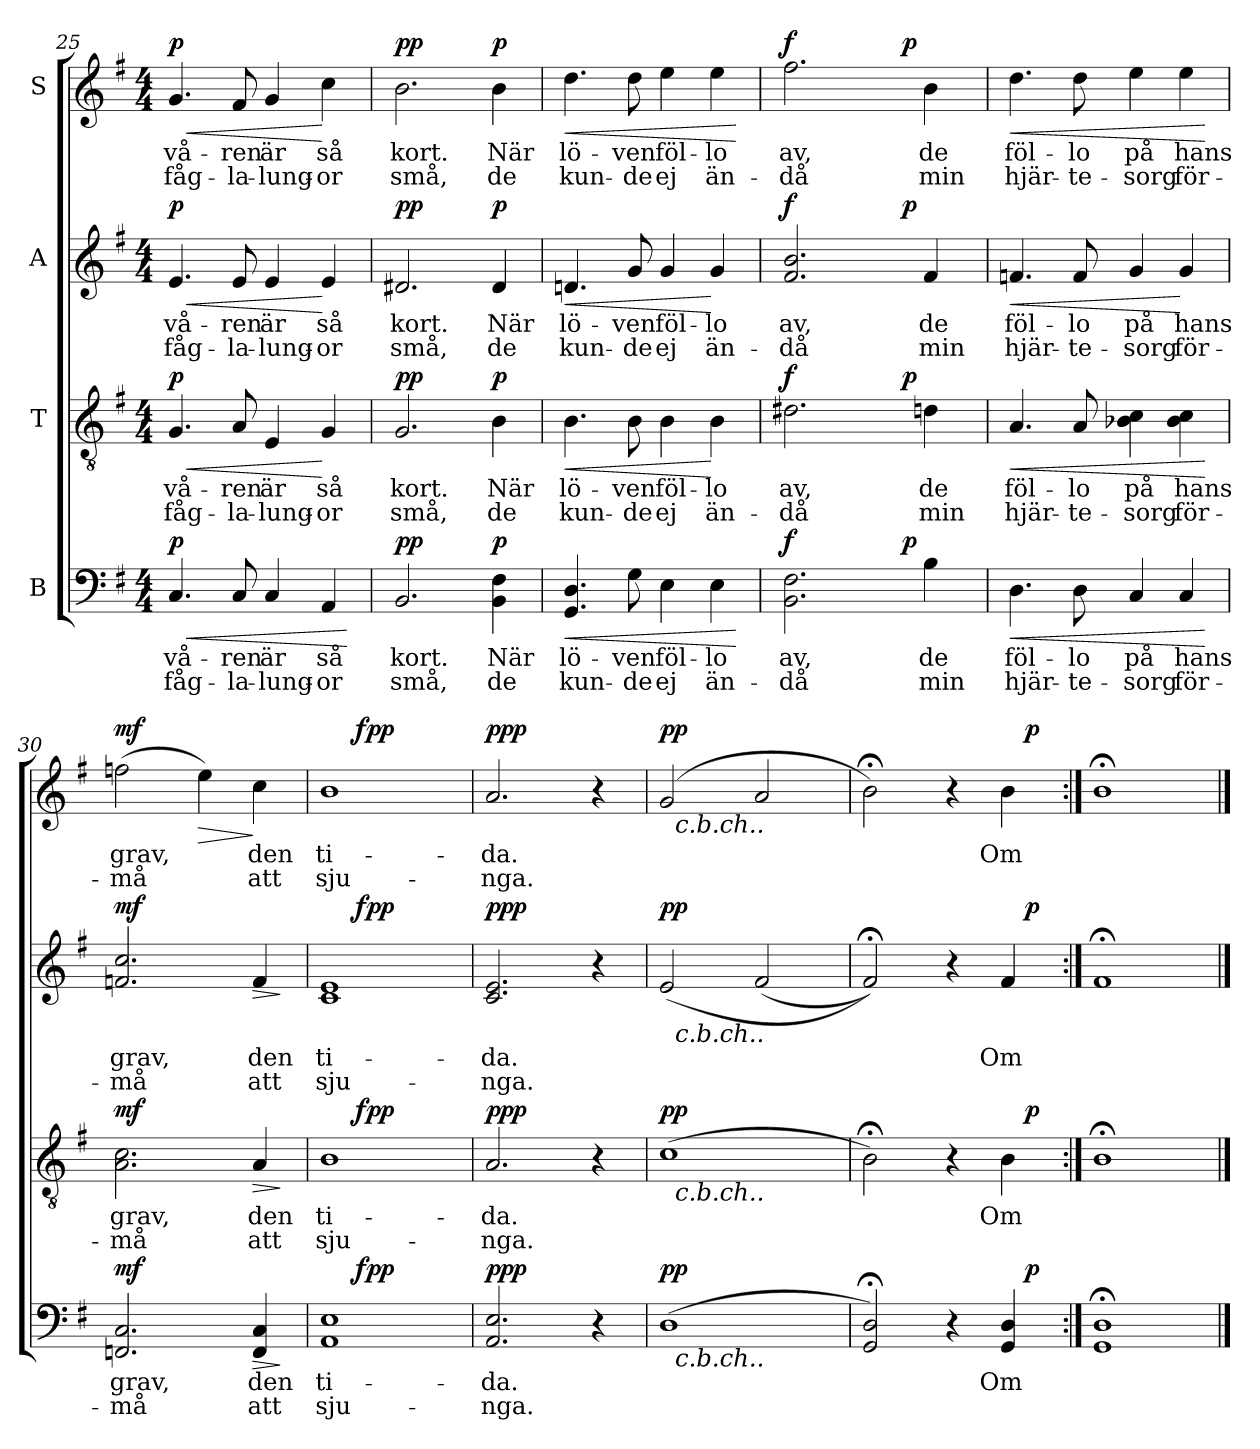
**kern	**text	**text	**dynam	**kern	**text	**text	**dynam	**kern	**text	**text	**dynam	**kern	**text	**text	**dynam
*part4	*part4	*part4	*part4	*part3	*part3	*part3	*part3	*part2	*part2	*part2	*part2	*part1	*part1	*part1	*part1
*staff4	*staff4	*staff4	*staff4	*staff3	*staff3	*staff3	*staff3	*staff2	*staff2	*staff2	*staff2	*staff1	*staff1	*staff1	*staff1
*I"B	*	*	*	*I"T	*	*	*	*I"A	*	*	*	*I"S	*	*	*
*clefF4	*	*	*	*clefGv2	*	*	*	*clefG2	*	*	*	*clefG2	*	*	*
*k[f#]	*	*	*	*k[f#]	*	*	*	*k[f#]	*	*	*	*k[f#]	*	*	*
*G:	*	*	*	*G:	*	*	*	*G:	*	*	*	*G:	*	*	*
*M4/4	*	*	*	*M4/4	*	*	*	*M4/4	*	*	*	*M4/4	*	*	*
=25	=25	=25	=25	=25	=25	=25	=25	=25	=25	=25	=25	=25	=25	=25	=25
!	!LO:LY:b	!LO:LY:b	!LO:HP:b	!	!LO:LY:b	!LO:LY:b	!LO:HP:b	!	!LO:LY:b	!LO:LY:b	!LO:HP:b	!	!LO:LY:b	!LO:LY:b	!LO:HP:b
!	!	!	!LO:DY:n=1:a	!	!	!	!LO:DY:n=1:a	!	!	!	!LO:DY:n=1:a	!	!	!	!LO:DY:n=1:a
4.C/	vå-	fåg-	< p	4.G/	vå-	fåg-	< p	4.e/	vå-	fåg-	< p	4.g/	vå-	fåg-	< p
!	!LO:LY:b	!LO:LY:b	!	!	!LO:LY:b	!LO:LY:b	!	!	!LO:LY:b	!LO:LY:b	!	!	!LO:LY:b	!LO:LY:b	!
8C/	-ren	-la-	.	8A/	-ren	-la-	.	8e/	-ren	-la-	.	8f#/	-ren	-la-	.
!	!LO:LY:b	!LO:LY:b	!	!	!LO:LY:b	!LO:LY:b	!	!	!LO:LY:b	!LO:LY:b	!	!	!LO:LY:b	!LO:LY:b	!
4C/	är	-lung-	.	4E/	är	-lung-	.	4e/	är	-lung-	.	4g/	är	-lung-	.
!	!LO:LY:b	!LO:LY:b	!	!	!LO:LY:b	!LO:LY:b	!	!	!LO:LY:b	!LO:LY:b	!	!	!LO:LY:b	!LO:LY:b	!
4AA/	så	-or	.	4G/	så	-or	[	4e/	så	-or	[	4cc\	så	-or	[
.	.	.	[	.	.	.	.	.	.	.	.	.	.	.	.
=26	=26	=26	=26	=26	=26	=26	=26	=26	=26	=26	=26	=26	=26	=26	=26
!	!LO:LY:b	!LO:LY:b	!LO:DY:a	!	!LO:LY:b	!LO:LY:b	!LO:DY:a	!	!LO:LY:b	!LO:LY:b	!LO:DY:a	!	!LO:LY:b	!LO:LY:b	!LO:DY:a
2.BB/	kort.	små,	pp	2.G/	kort.	små,	pp	2.d#X/	kort.	små,	pp	2.b\	kort.	små,	pp
!	!LO:LY:b	!LO:LY:b	!LO:DY:a	!	!LO:LY:b	!LO:LY:b	!LO:DY:a	!	!LO:LY:b	!LO:LY:b	!LO:DY:a	!	!LO:LY:b	!LO:LY:b	!LO:DY:a
4BB\ 4F#\	När	de	p	4B\	När	de	p	4d#/	När	de	p	4b\	När	de	p
=27	=27	=27	=27	=27	=27	=27	=27	=27	=27	=27	=27	=27	=27	=27	=27
!	!LO:LY:b	!LO:LY:b	!LO:HP:b	!	!LO:LY:b	!LO:LY:b	!LO:HP:b	!	!LO:LY:b	!LO:LY:b	!LO:HP:b	!	!LO:LY:b	!LO:LY:b	!LO:HP:b
4.GG/ 4.D/	lö-	kun-	<	4.B\	lö-	kun-	<	4.dni/	lö-	kun-	<	4.dd\	lö-	kun-	<
!	!LO:LY:b	!LO:LY:b	!	!	!LO:LY:b	!LO:LY:b	!	!	!LO:LY:b	!LO:LY:b	!	!	!LO:LY:b	!LO:LY:b	!
8G\	-ven	-de	.	8B\	-ven	-de	.	8g/	-ven	-de	.	8dd\	-ven	-de	.
!	!LO:LY:b	!LO:LY:b	!	!	!LO:LY:b	!LO:LY:b	!	!	!LO:LY:b	!LO:LY:b	!	!	!LO:LY:b	!LO:LY:b	!
4E\	föl-	ej	.	4B\	föl-	ej	.	4g/	föl-	ej	.	4ee\	föl-	ej	.
!	!LO:LY:b	!LO:LY:b	!	!	!LO:LY:b	!LO:LY:b	!	!	!LO:LY:b	!LO:LY:b	!	!	!LO:LY:b	!LO:LY:b	!
4E\	-lo	än-	.	4B\	-lo	än-	[	4g/	-lo	än-	[	4ee\	-lo	än-	.
.	.	.	[	.	.	.	.	.	.	.	.	.	.	.	[
=28	=28	=28	=28	=28	=28	=28	=28	=28	=28	=28	=28	=28	=28	=28	=28
!	!LO:LY:b	!LO:LY:b	!LO:DY:a	!	!LO:LY:b	!LO:LY:b	!LO:DY:a	!	!LO:LY:b	!LO:LY:b	!LO:DY:a	!	!LO:LY:b	!LO:LY:b	!LO:DY:a
*^	*	*	*	*^	*	*	*	*^	*	*	*	*^	*	*	*
2.BB\ 2.F#\	2ryy	av,	-då	f	2.d#X\	2ryy	av,	-då	f	2.f#/ 2.b/	2ryy	av,	-då	f	2.ff#\	2ryy	av,	-då	f
.	8.ryy	.	.	.	.	8.ryy	.	.	.	.	8.ryy	.	.	.	.	8.ryy	.	.	.
!	!	!	!	!LO:DY:a	!	!	!	!	!LO:DY:a	!	!	!	!	!LO:DY:a	!	!	!	!	!LO:DY:a
.	4ryy	.	.	p	.	4ryy	.	.	p	.	4ryy	.	.	p	.	4ryy	.	.	p
!	!	!LO:LY:b	!LO:LY:b	!	!	!	!LO:LY:b	!LO:LY:b	!	!	!	!LO:LY:b	!LO:LY:b	!	!	!	!LO:LY:b	!LO:LY:b	!
4B\	.	de	min	.	4dn\	.	de	min	.	4f#/	.	de	min	.	4b\	.	de	min	.
.	16ryy	.	.	.	.	16ryy	.	.	.	.	16ryy	.	.	.	.	16ryy	.	.	.
!!LO:LB:g=z
=29	=29	=29	=29	=29	=29	=29	=29	=29	=29	=29	=29	=29	=29	=29	=29	=29	=29	=29	=29
!	!	!LO:LY:b	!LO:LY:b	!LO:HP:b	!	!	!LO:LY:b	!LO:LY:b	!LO:HP:b	!	!	!LO:LY:b	!LO:LY:b	!LO:HP:b	!	!	!LO:LY:b	!LO:LY:b	!LO:HP:b
*v	*v	*	*	*	*	*	*	*	*	*v	*v	*	*	*	*v	*v	*	*	*
*	*	*	*	*v	*v	*	*	*	*	*	*	*	*	*	*	*
4.D\	föl-	hjär-	<	4.A/	föl-	hjär-	<	4.fn/	föl-	hjär-	<	4.dd\	föl-	hjär-	<
!	!LO:LY:b	!LO:LY:b	!	!	!LO:LY:b	!LO:LY:b	!	!	!LO:LY:b	!LO:LY:b	!	!	!LO:LY:b	!LO:LY:b	!
8D\	-lo	-te-	.	8A/	-lo	-te-	.	8f/	-lo	-te-	.	8dd\	-lo	-te-	.
!	!LO:LY:b	!LO:LY:b	!	!	!LO:LY:b	!LO:LY:b	!	!	!LO:LY:b	!LO:LY:b	!	!	!LO:LY:b	!LO:LY:b	!
4C/	på	-sorg	.	4B-X\ 4c\	på	-sorg	.	4g/	på	-sorg	.	4ee\	på	-sorg	.
!	!LO:LY:b	!LO:LY:b	!	!	!LO:LY:b	!LO:LY:b	!	!	!LO:LY:b	!LO:LY:b	!	!	!LO:LY:b	!LO:LY:b	!
4C/	hans	för-	.	4B-\ 4c\	hans	för-	.	4g/	hans	för-	[	4ee\	hans	för-	.
.	.	.	[	.	.	.	[	.	.	.	.	.	.	.	[
=30	=30	=30	=30	=30	=30	=30	=30	=30	=30	=30	=30	=30	=30	=30	=30
!	!LO:LY:b	!LO:LY:b	!LO:DY:a	!	!LO:LY:b	!LO:LY:b	!LO:DY:a	!	!LO:LY:b	!LO:LY:b	!LO:DY:a	!	!LO:LY:b	!LO:LY:b	!LO:DY:a
2.FFn/ 2.C/	grav,	-må	mf	2.A\ 2.c\	grav,	-må	mf	2.fn/ 2.cc/	grav,	-må	mf	(>2ffn\	grav,	-må	mf
!	!	!	!	!	!	!	!	!	!	!	!	!	!	!	!LO:HP:b
.	.	.	.	.	.	.	.	.	.	.	.	4ee\)	.	.	>
!	!LO:LY:b	!LO:LY:b	!LO:HP:b	!	!LO:LY:b	!LO:LY:b	!LO:HP:b	!	!LO:LY:b	!LO:LY:b	!LO:HP:b	!	!LO:LY:b	!LO:LY:b	!
4FF/ 4C/	den	att	>	4A/	den	att	>	4f/	den	att	>	4cc\	den	att	]
.	.	.	]	.	.	.	]	.	.	.	]	.	.	.	.
=31	=31	=31	=31	=31	=31	=31	=31	=31	=31	=31	=31	=31	=31	=31	=31
!	!LO:LY:b	!LO:LY:b	!	!	!LO:LY:b	!LO:LY:b	!	!	!LO:LY:b	!LO:LY:b	!	!	!LO:LY:b	!LO:LY:b	!
*^	*	*	*	*^	*	*	*	*^	*	*	*	*^	*	*	*
1AA 1E	8ryy	ti-	sju-	.	1B	8ryy	ti-	sju-	.	1c 1e	8ryy	ti-	sju-	.	1b	8ryy	ti-	sju-	.
!	!	!	!	!LO:DY:a	!	!	!	!	!	!	!	!	!	!	!	!	!	!	!
!	!	!	!	!LO:DY:n=1:a	!	!	!	!	!LO:DY:a	!	!	!	!	!	!	!	!	!	!
!	!	!	!	!	!	!	!	!	!LO:DY:n=1:a	!	!	!	!	!LO:DY:a	!	!	!	!	!
!	!	!	!	!	!	!	!	!	!	!	!	!	!	!LO:DY:n=1:a	!	!	!	!	!LO:DY:a
!	!	!	!	!	!	!	!	!	!	!	!	!	!	!	!	!	!	!	!LO:DY:n=1:a
.	2..ryy	.	.	fp p	.	2..ryy	.	.	fp p	.	2..ryy	.	.	fp p	.	2..ryy	.	.	fp p
=32	=32	=32	=32	=32	=32	=32	=32	=32	=32	=32	=32	=32	=32	=32	=32	=32	=32	=32	=32
!	!	!LO:LY:b	!LO:LY:b	!LO:DY:a	!	!	!LO:LY:b	!LO:LY:b	!LO:DY:a	!	!	!LO:LY:b	!LO:LY:b	!LO:DY:a	!	!	!LO:LY:b	!LO:LY:b	!LO:DY:a
*v	*v	*	*	*	*	*	*	*	*	*v	*v	*	*	*	*v	*v	*	*	*
*	*	*	*	*v	*v	*	*	*	*	*	*	*	*	*	*	*
2.AA/ 2.E/	-da.	-nga.	ppp	2.A/	-da.	-nga.	ppp	2.c/ 2.e/	-da.	-nga.	ppp	2.a/	-da.	-nga.	ppp
4r	.	.	.	4r	.	.	.	4r	.	.	.	4r	.	.	.
=33	=33	=33	=33	=33	=33	=33	=33	=33	=33	=33	=33	=33	=33	=33	=33
!	!	!	!LO:DY:a	!	!	!	!LO:DY:a	!	!	!	!LO:DY:a	!	!	!	!LO:DY:a
*^	*	*	*	*^	*	*	*	*^	*	*	*	*^	*	*	*
(>1D	32ryy	.	.	pp	(>1c	32ryy	.	.	pp	(<2e/	32ryy	.	.	pp	(>2g/	32ryy	.	.	pp
!	!	!	!	!	!	!	!	!	!	!	!	!	!	!	!	!LO:TX:b:i:t=c.b.ch..	!	!	!
!	!	!	!	!	!	!	!	!	!	!	!LO:TX:b:i:t=c.b.ch..	!	!	!	!	!	!	!	!
!	!	!	!	!	!	!LO:TX:b:i:t=c.b.ch..	!	!	!	!	!	!	!	!	!	!	!	!	!
!	!LO:TX:b:i:t=c.b.ch..	!	!	!	!	!	!	!	!	!	!	!	!	!	!	!	!	!	!
.	2ryy	.	.	.	.	2ryy	.	.	.	.	2ryy	.	.	.	.	2ryy	.	.	.
.	.	.	.	.	.	.	.	.	.	(<2f#/	.	.	.	.	2a/	.	.	.	.
.	4...ryy	.	.	.	.	4...ryy	.	.	.	.	4...ryy	.	.	.	.	4...ryy	.	.	.
=34	=34	=34	=34	=34	=34	=34	=34	=34	=34	=34	=34	=34	=34	=34	=34	=34	=34	=34	=34
2GG/;< 2D/;<)	2ryy	.	.	.	2B;<\)	2ryy	.	.	.	2f#;</))	2ryy	.	.	.	2b;<\)	2ryy	.	.	.
4r	4ryy	.	.	.	4r	4ryy	.	.	.	4r	4ryy	.	.	.	4r	4ryy	.	.	.
!	!	!LO:LY:b	!	!	!	!	!LO:LY:b	!	!	!	!	!LO:LY:b	!	!	!	!	!LO:LY:b	!	!
4GG/ 4D/	16ryy	Om	.	.	4B\	16ryy	Om	.	.	4f#/	16ryy	Om	.	.	4b\	16ryy	Om	.	.
!	!	!	!	!LO:DY:a	!	!	!	!	!LO:DY:a	!	!	!	!	!LO:DY:a	!	!	!	!	!LO:DY:a
.	8.ryy	.	.	p	.	8.ryy	.	.	p	.	8.ryy	.	.	p	.	8.ryy	.	.	p
*v	*v	*	*	*	*	*	*	*	*	*v	*v	*	*	*	*v	*v	*	*	*
*	*	*	*	*v	*v	*	*	*	*	*	*	*	*	*	*	*
=35:|!	=35:|!	=35:|!	=35:|!	=35:|!	=35:|!	=35:|!	=35:|!	=35:|!	=35:|!	=35:|!	=35:|!	=35:|!	=35:|!	=35:|!	=35:|!
1GG;< 1D;<	.	.	.	1B;<	.	.	.	1f#;<	.	.	.	1b;<	.	.	.
==	==	==	==	==	==	==	==	==	==	==	==	==	==	==	==
*-	*-	*-	*-	*-	*-	*-	*-	*-	*-	*-	*-	*-	*-	*-	*-
